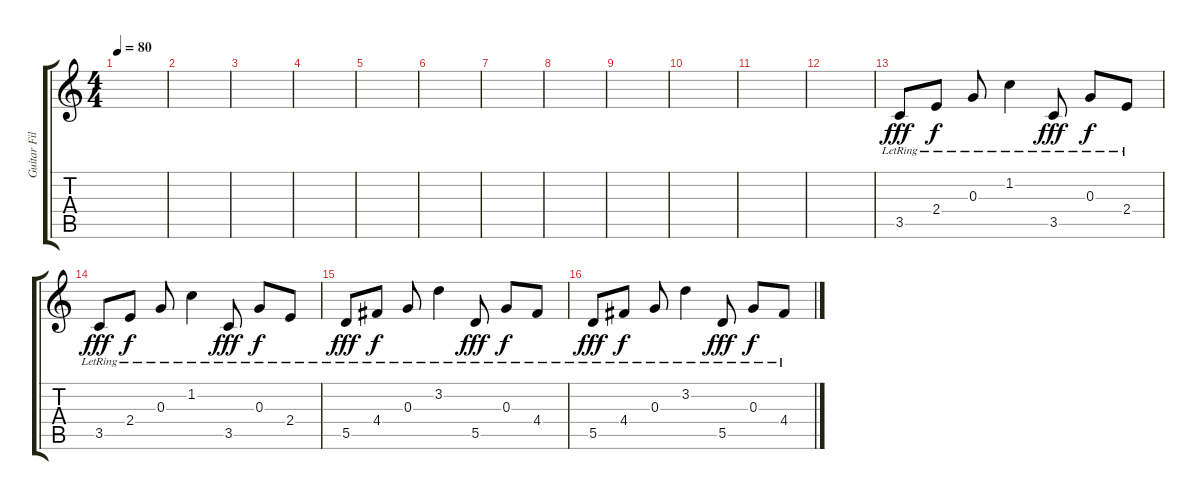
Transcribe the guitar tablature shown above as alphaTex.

\track ("Guitar Fills" "Guitar Fil") {instrument electricguitarclean}
\staff {score tabs}
\tuning (E4 B3 G3 D3 A2 E2) {hide}
\ts (4 4)
\tempo 80
\clef g2
\ks c
|
|
|
|
|
|
|
|
|
|
|
|
3.5{lr}.8{dy fff} 2.4{lr}.8{dy f} 0.3{lr}.8 1.2{lr}.4 3.5{lr}.8{dy fff} 0.3{lr}.8{dy f} 2.4{lr}.8 |
3.5{lr}.8{dy fff} 2.4{lr}.8{dy f} 0.3{lr}.8 1.2{lr}.4 3.5{lr}.8{dy fff} 0.3{lr}.8{dy f} 2.4{lr}.8 |
5.5{lr}.8{dy fff} 4.4{lr}.8{dy f} 0.3{lr}.8 3.2{lr}.4 5.5{lr}.8{dy fff} 0.3{lr}.8{dy f} 4.4{lr}.8 |
5.5{lr}.8{dy fff} 4.4{lr}.8{dy f} 0.3{lr}.8 3.2{lr}.4 5.5{lr}.8{dy fff} 0.3{lr}.8{dy f} 4.4{lr}.8
